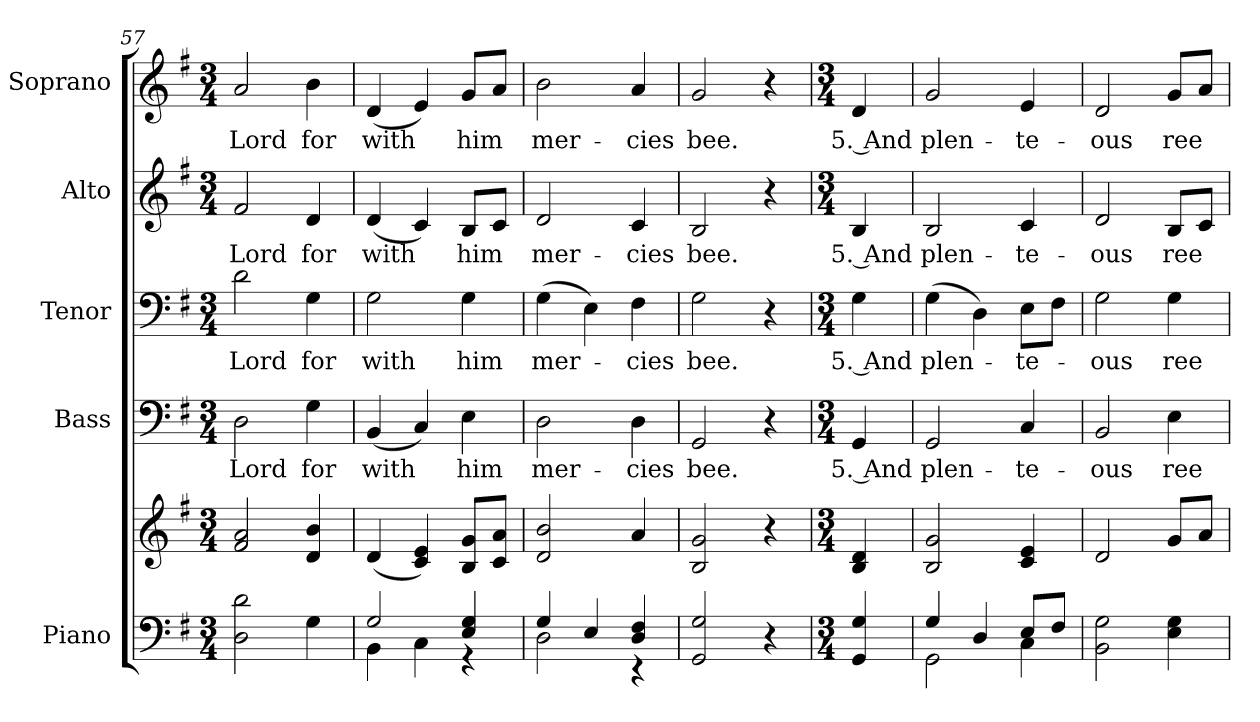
**kern	**kern	**kern	**text	**kern	**text	**kern	**text	**kern	**text
*part5	*part5	*part4	*part4	*part3	*part3	*part2	*part2	*part1	*part1
*staff6	*staff5	*staff4	*staff4	*staff3	*staff3	*staff2	*staff2	*staff1	*staff1
*I"Piano	*	*I"Bass	*	*I"Tenor	*	*I"Alto	*	*I"Soprano	*
*I'Pno.	*	*I'B.	*	*I'T.	*	*I'A.	*	*I'S.	*
*clefF4	*clefG2	*clefF4	*	*clefF4	*	*clefG2	*	*clefG2	*
*k[f#]	*k[f#]	*k[f#]	*	*k[f#]	*	*k[f#]	*	*k[f#]	*
*G:	*G:	*G:	*	*G:	*	*G:	*	*G:	*
*M3/4	*M3/4	*M3/4	*	*M3/4	*	*M3/4	*	*M3/4	*
=57	=57	=57	=57	=57	=57	=57	=57	=57	=57
!	!	!	!LO:LY:b:color=#000000	!	!	!	!	!	!
!	!	!	!	!	!LO:LY:b:color=#000000	!	!	!	!
!	!	!	!	!	!	!	!LO:LY:b:color=#000000	!	!
!	!	!	!	!	!	!	!	!	!LO:LY:b:color=#000000
2Di\ 2di	2f#i/ 2ai	2Di\	Lord	2di\	Lord	2f#i/	Lord	2ai/	Lord
!	!	!	!LO:LY:b:color=#000000	!	!	!	!	!	!
!	!	!	!	!	!LO:LY:b:color=#000000	!	!	!	!
!	!	!	!	!	!	!	!LO:LY:b:color=#000000	!	!
!	!	!	!	!	!	!	!	!	!LO:LY:b:color=#000000
4Gi\	4di/ 4bi	4Gi\	for	4Gi\	for	4di/	for	4bi\	for
!!LO:PB:g=z
=58	=58	=58	=58	=58	=58	=58	=58	=58	=58
*^	*	*	*	*	*	*	*	*	*
!	!	!	!	!LO:LY:b:color=#000000	!	!	!	!	!	!
!	!	!	!	!	!	!LO:LY:b:color=#000000	!	!	!	!
!	!	!	!	!	!	!	!	!LO:LY:b:color=#000000	!	!
!	!	!	!	!	!	!	!	!	!	!LO:LY:b:color=#000000
2Gi/	4BBi\	(4di/	(4BBi/	with	2Gi\	with	(4di/	with	(4di/	with
.	4Ci\	4ci/ 4ei)	4Ci/)	.	.	.	4ci/)	.	4ei/)	.
!	!	!	!	!LO:LY:b:color=#000000	!	!	!	!	!	!
!	!	!	!	!	!	!LO:LY:b:color=#000000	!	!	!	!
!	!	!	!	!	!	!	!	!LO:LY:b:color=#000000	!	!
!	!	!	!	!	!	!	!	!	!	!LO:LY:b:color=#000000
4Ei/ 4Gi	4r	8Bi/ 8giL	4Ei\	him	4Gi\	him	8Bi/L	him	8gi/L	him
.	.	8ci/ 8aiJ	.	.	.	.	8ci/J	.	8ai/J	.
=59	=59	=59	=59	=59	=59	=59	=59	=59	=59	=59
!	!	!	!	!LO:LY:b:color=#000000	!	!	!	!	!	!
!	!	!	!	!	!	!LO:LY:b:color=#000000	!	!	!	!
!	!	!	!	!	!	!	!	!LO:LY:b:color=#000000	!	!
!	!	!	!	!	!	!	!	!	!	!LO:LY:b:color=#000000
4Gi/	2Di\	2di/ 2bi	2Di\	mer-	(4Gi\	mer-	2di/	mer-	2bi\	mer-
4Ei/	.	.	.	.	4Ei\)	.	.	.	.	.
!	!	!	!	!LO:LY:b:color=#000000	!	!	!	!	!	!
!	!	!	!	!	!	!LO:LY:b:color=#000000	!	!	!	!
!	!	!	!	!	!	!	!	!LO:LY:b:color=#000000	!	!
!	!	!	!	!	!	!	!	!	!	!LO:LY:b:color=#000000
4Di/ 4F#i	4r	4ai/	4Di\	-cies	4F#i\	-cies	4ci/	-cies	4ai/	-cies
*v	*v	*	*	*	*	*	*	*	*	*
=60	=60	=60	=60	=60	=60	=60	=60	=60	=60
*^	*	*	*	*	*	*	*	*	*
!	!	!	!	!LO:LY:b:color=#000000	!	!	!	!	!	!
*v	*v	*	*	*	*	*	*	*	*	*
*^	*	*	*	*	*	*	*	*	*
!	!	!	!	!	!	!LO:LY:b:color=#000000	!	!	!	!
*v	*v	*	*	*	*	*	*	*	*	*
*^	*	*	*	*	*	*	*	*	*
!	!	!	!	!	!	!	!	!LO:LY:b:color=#000000	!	!
*v	*v	*	*	*	*	*	*	*	*	*
*^	*	*	*	*	*	*	*	*	*
!	!	!	!	!	!	!	!	!	!	!LO:LY:b:color=#000000
*v	*v	*	*	*	*	*	*	*	*	*
2GGi/ 2Gi	2Bi/ 2gi	2GGi/	bee.	2Gi\	bee.	2Bi/	bee.	2gi/	bee.
4r	4r	4r	.	4r	.	4r	.	4r	.
!!LO:PB:g=z
=61	=61	=61	=61	=61	=61	=61	=61	=61	=61
*M3/4	*M3/4	*M3/4	*	*M3/4	*	*M3/4	*	*M3/4	*
!	!	!	!LO:LY:b:color=#000000	!	!	!	!	!	!
!	!	!	!	!	!LO:LY:b:color=#000000	!	!	!	!
!	!	!	!	!	!	!	!LO:LY:b:color=#000000	!	!
!	!	!	!	!	!	!	!	!	!LO:LY:b:color=#000000
4GGi/ 4Gi	4Bi/ 4di	4GGi/	5. And	4Gi\	5. And	4Bi/	5. And	4di/	5. And
=62	=62	=62	=62	=62	=62	=62	=62	=62	=62
*^	*	*	*	*	*	*	*	*	*
!	!	!	!	!LO:LY:b:color=#000000	!	!	!	!	!	!
!	!	!	!	!	!	!LO:LY:b:color=#000000	!	!	!	!
!	!	!	!	!	!	!	!	!LO:LY:b:color=#000000	!	!
!	!	!	!	!	!	!	!	!	!	!LO:LY:b:color=#000000
4Gi/	2GGi\	2Bi/ 2gi	2GGi/	plen-	(4Gi\	plen-	2Bi/	plen-	2gi/	plen-
4Di/	.	.	.	.	4Di\)	.	.	.	.	.
!	!	!	!	!LO:LY:b:color=#000000	!	!	!	!	!	!
!	!	!	!	!	!	!LO:LY:b:color=#000000	!	!	!	!
!	!	!	!	!	!	!	!	!LO:LY:b:color=#000000	!	!
!	!	!	!	!	!	!	!	!	!	!LO:LY:b:color=#000000
8Ei/L	4Ci\	4ci/ 4ei	4Ci/	-te-	8Ei\L	-te-	4ci/	-te-	4ei/	-te-
8F#i/J	.	.	.	.	8F#i\J	.	.	.	.	.
*v	*v	*	*	*	*	*	*	*	*	*
=63	=63	=63	=63	=63	=63	=63	=63	=63	=63
!	!	!	!LO:LY:b:color=#000000	!	!	!	!	!	!
!	!	!	!	!	!LO:LY:b:color=#000000	!	!	!	!
!	!	!	!	!	!	!	!LO:LY:b:color=#000000	!	!
!	!	!	!	!	!	!	!	!	!LO:LY:b:color=#000000
2BBi\ 2Gi	2di/	2BBi/	-ous	2Gi\	-ous	2di/	-ous	2di/	-ous
!	!	!	!LO:LY:b:color=#000000	!	!	!	!	!	!
!	!	!	!	!	!LO:LY:b:color=#000000	!	!	!	!
!	!	!	!	!	!	!	!LO:LY:b:color=#000000	!	!
!	!	!	!	!	!	!	!	!	!LO:LY:b:color=#000000
4Ei\ 4Gi	8gi/L	4Ei\	ree	4Gi\	ree	8Bi/L	ree	8gi/L	ree
.	8ai/J	.	.	.	.	8ci/J	.	8ai/J	.
=	=	=	=	=	=	=	=	=	=
*-	*-	*-	*-	*-	*-	*-	*-	*-	*-
